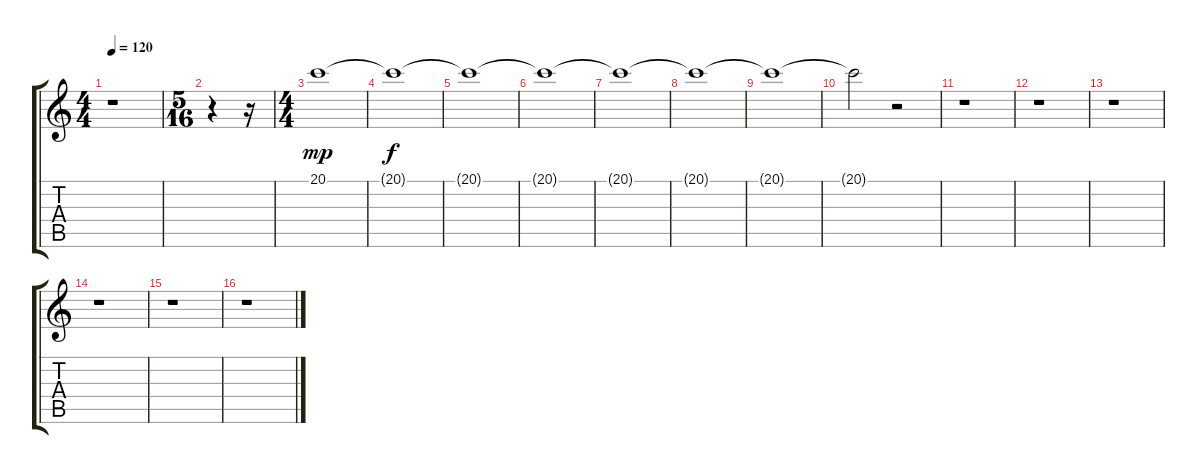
\track "" {instrument stringensemble2}
\staff {score tabs}
\tuning (E4 B3 G3 D3 A2 E2) {hide}
\ts (4 4)
\tempo 120
\clef g2
\ks c
r.1{dy mp instrument stringensemble2} |
\ts (5 16)
r.4 r.16 |
\ts (4 4)
20.1.1 |
20.1{t}.1{dy f} |
20.1{t}.1 |
20.1{t}.1 |
20.1{t}.1 |
20.1{t}.1 |
20.1{t}.1 |
20.1{t}.2 r.2 |
r.1 |
r.1 |
r.1 |
r.1 |
r.1 |
r.1
